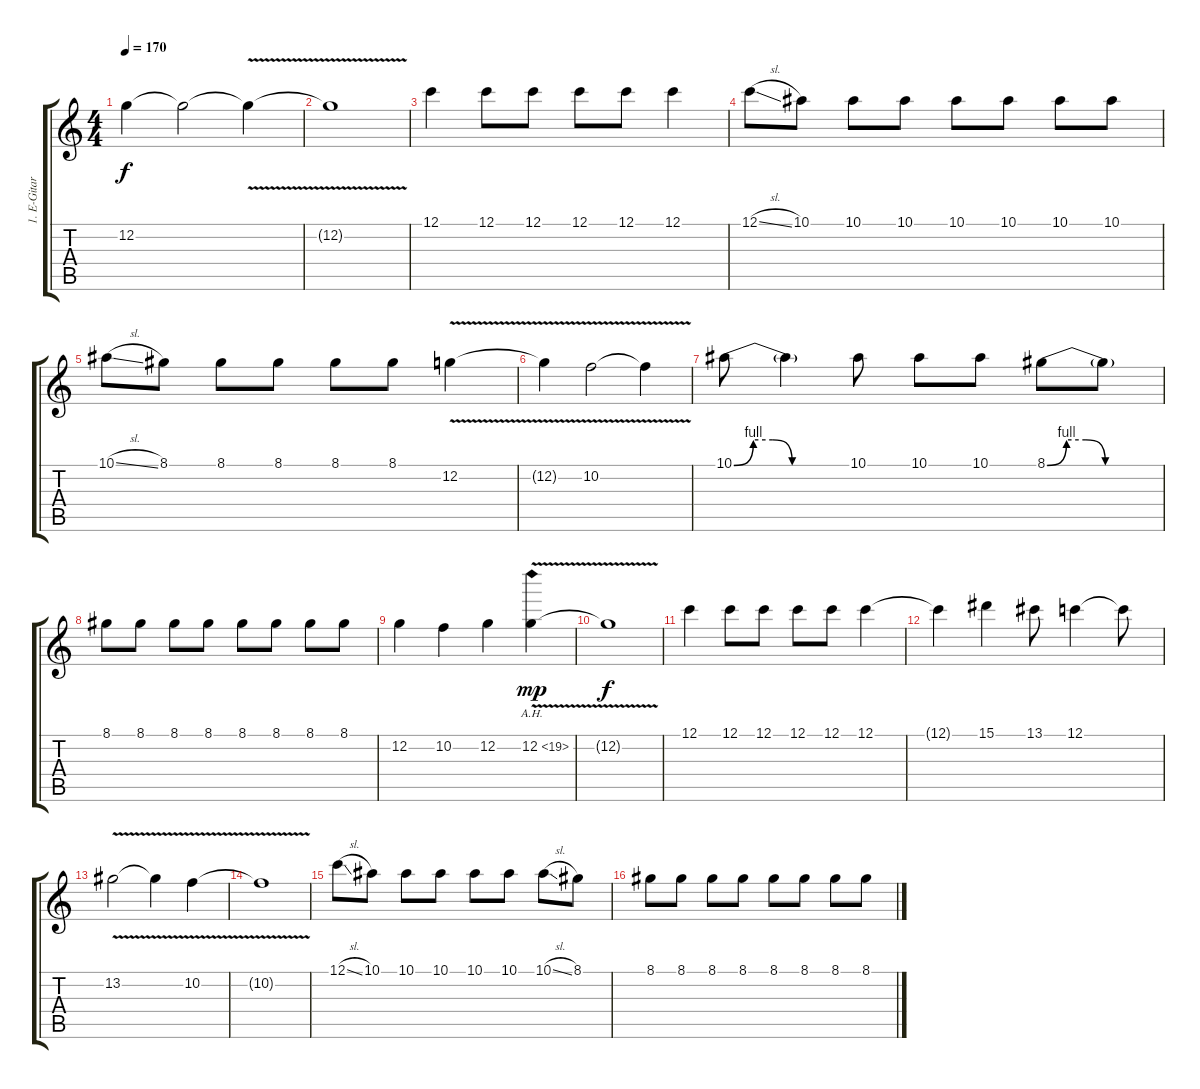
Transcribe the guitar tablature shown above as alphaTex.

\track ("1. E-Gitarre" "1. E-Gitar") {instrument distortionguitar}
\staff {score tabs}
\tuning (C4 G3 Eb3 Bb2 F2 C2) {hide}
\ts (4 4)
\tempo 170
\clef g2
\ks c
12.2.4{dy f} 12.2{t}.2 12.2{v t}.4 |
12.2{t}.1 |
12.1.4 12.1.8 12.1.8 12.1.8 12.1.8 12.1.4 |
12.1{sl}.8 10.1.8 10.1.8 10.1.8 10.1.8 10.1.8 10.1.8 10.1.8 |
10.1{sl}.8 8.1.8 8.1.8 8.1.8 8.1.8 8.1.8 12.2{v}.4 |
12.2{t}.4 10.2{v}.2 10.2{t}.4 |
10.1{be (custom 0 0 10 4 20 4 30 0 60 0)}.8 10.1{t}.4 10.1.8 10.1.8 10.1.8 8.1{be (custom 0 0 10 4 20 4 30 0 60 0)}.8 8.1{t}.8 |
8.1.8 8.1.8 8.1.8 8.1.8 8.1.8 8.1.8 8.1.8 8.1.8 |
12.2.4 10.2.4 12.2.4 12.2{ah 7 v}.4{dy mp} |
12.2{t}.1{dy f} |
12.1.4 12.1.8 12.1.8 12.1.8 12.1.8 12.1.4 |
12.1{t}.4 15.1.4 13.1.8 12.1.4 12.1{t}.8 |
13.2{v}.2 13.2{t}.4 10.2{v}.4 |
10.2{t}.1 |
12.1{sl}.8 10.1.8 10.1.8 10.1.8 10.1.8 10.1.8 10.1{sl}.8 8.1.8 |
8.1.8 8.1.8 8.1.8 8.1.8 8.1.8 8.1.8 8.1.8 8.1.8
